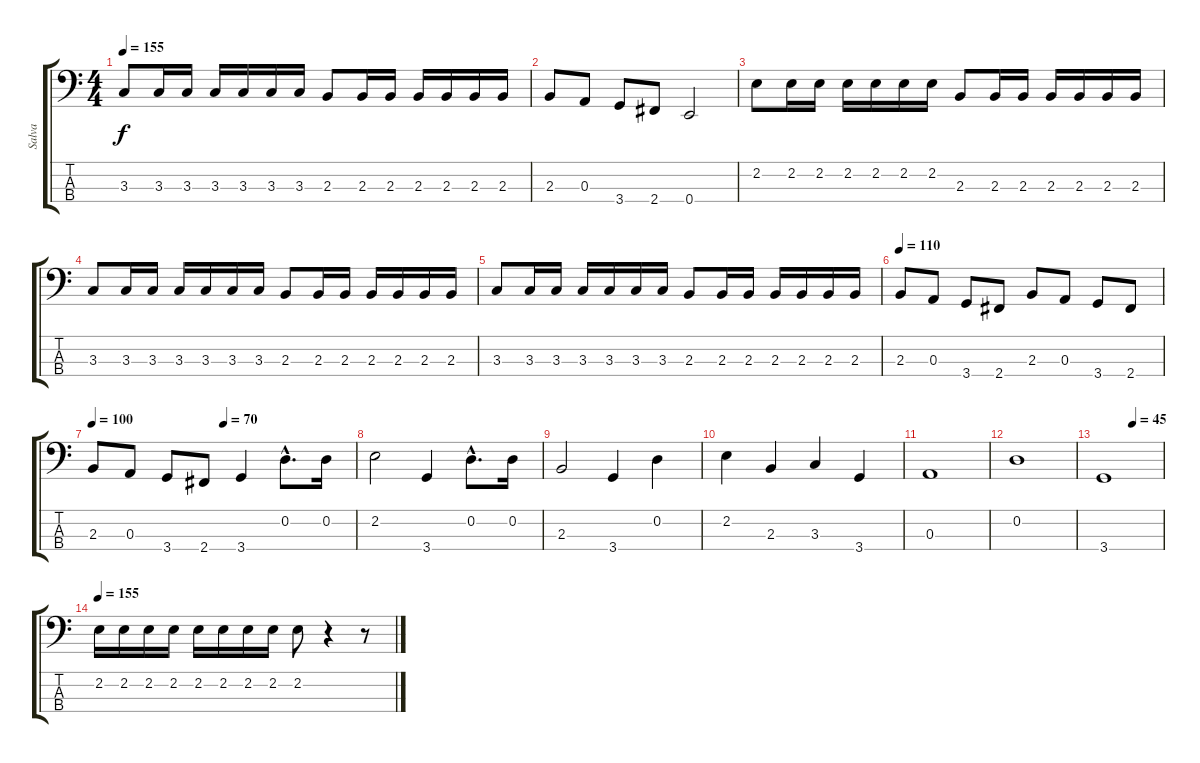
\track ("Salva" "Salva") {instrument electricbassfinger}
\staff {score tabs}
\tuning (G2 D2 A1 E1) {hide}
\ts (4 4)
\tempo 155
\clef f4
\ks c
3.3.8{dy f} 3.3.16 3.3.16 3.3.16 3.3.16 3.3.16 3.3.16 2.3.8 2.3.16 2.3.16 2.3.16 2.3.16 2.3.16 2.3.16 |
2.3.8 0.3.8 3.4.8 2.4.8 0.4.2 |
2.2.8 2.2.16 2.2.16 2.2.16 2.2.16 2.2.16 2.2.16 2.3.8 2.3.16 2.3.16 2.3.16 2.3.16 2.3.16 2.3.16 |
3.3.8 3.3.16 3.3.16 3.3.16 3.3.16 3.3.16 3.3.16 2.3.8 2.3.16 2.3.16 2.3.16 2.3.16 2.3.16 2.3.16 |
3.3.8 3.3.16 3.3.16 3.3.16 3.3.16 3.3.16 3.3.16 2.3.8 2.3.16 2.3.16 2.3.16 2.3.16 2.3.16 2.3.16 |
\tempo 110
2.3.8 0.3.8 3.4.8 2.4.8 2.3.8 0.3.8 3.4.8 2.4.8 |
\tempo 100
\tempo (70 0.5)
2.3.8 0.3.8 3.4.8 2.4.8 3.4.4 0.2{hac}.8{d} 0.2.16 |
2.2.2 3.4.4 0.2{hac}.8{d} 0.2.16 |
2.3.2 3.4.4 0.2.4 |
2.2.4 2.3.4 3.3.4 3.4.4 |
0.3.1 |
0.2.1 |
\tempo (45 0.5)
3.4.1 |
\tempo 155
2.2.16 2.2.16 2.2.16 2.2.16 2.2.16 2.2.16 2.2.16 2.2.16 2.2.8 r.4 r.8
